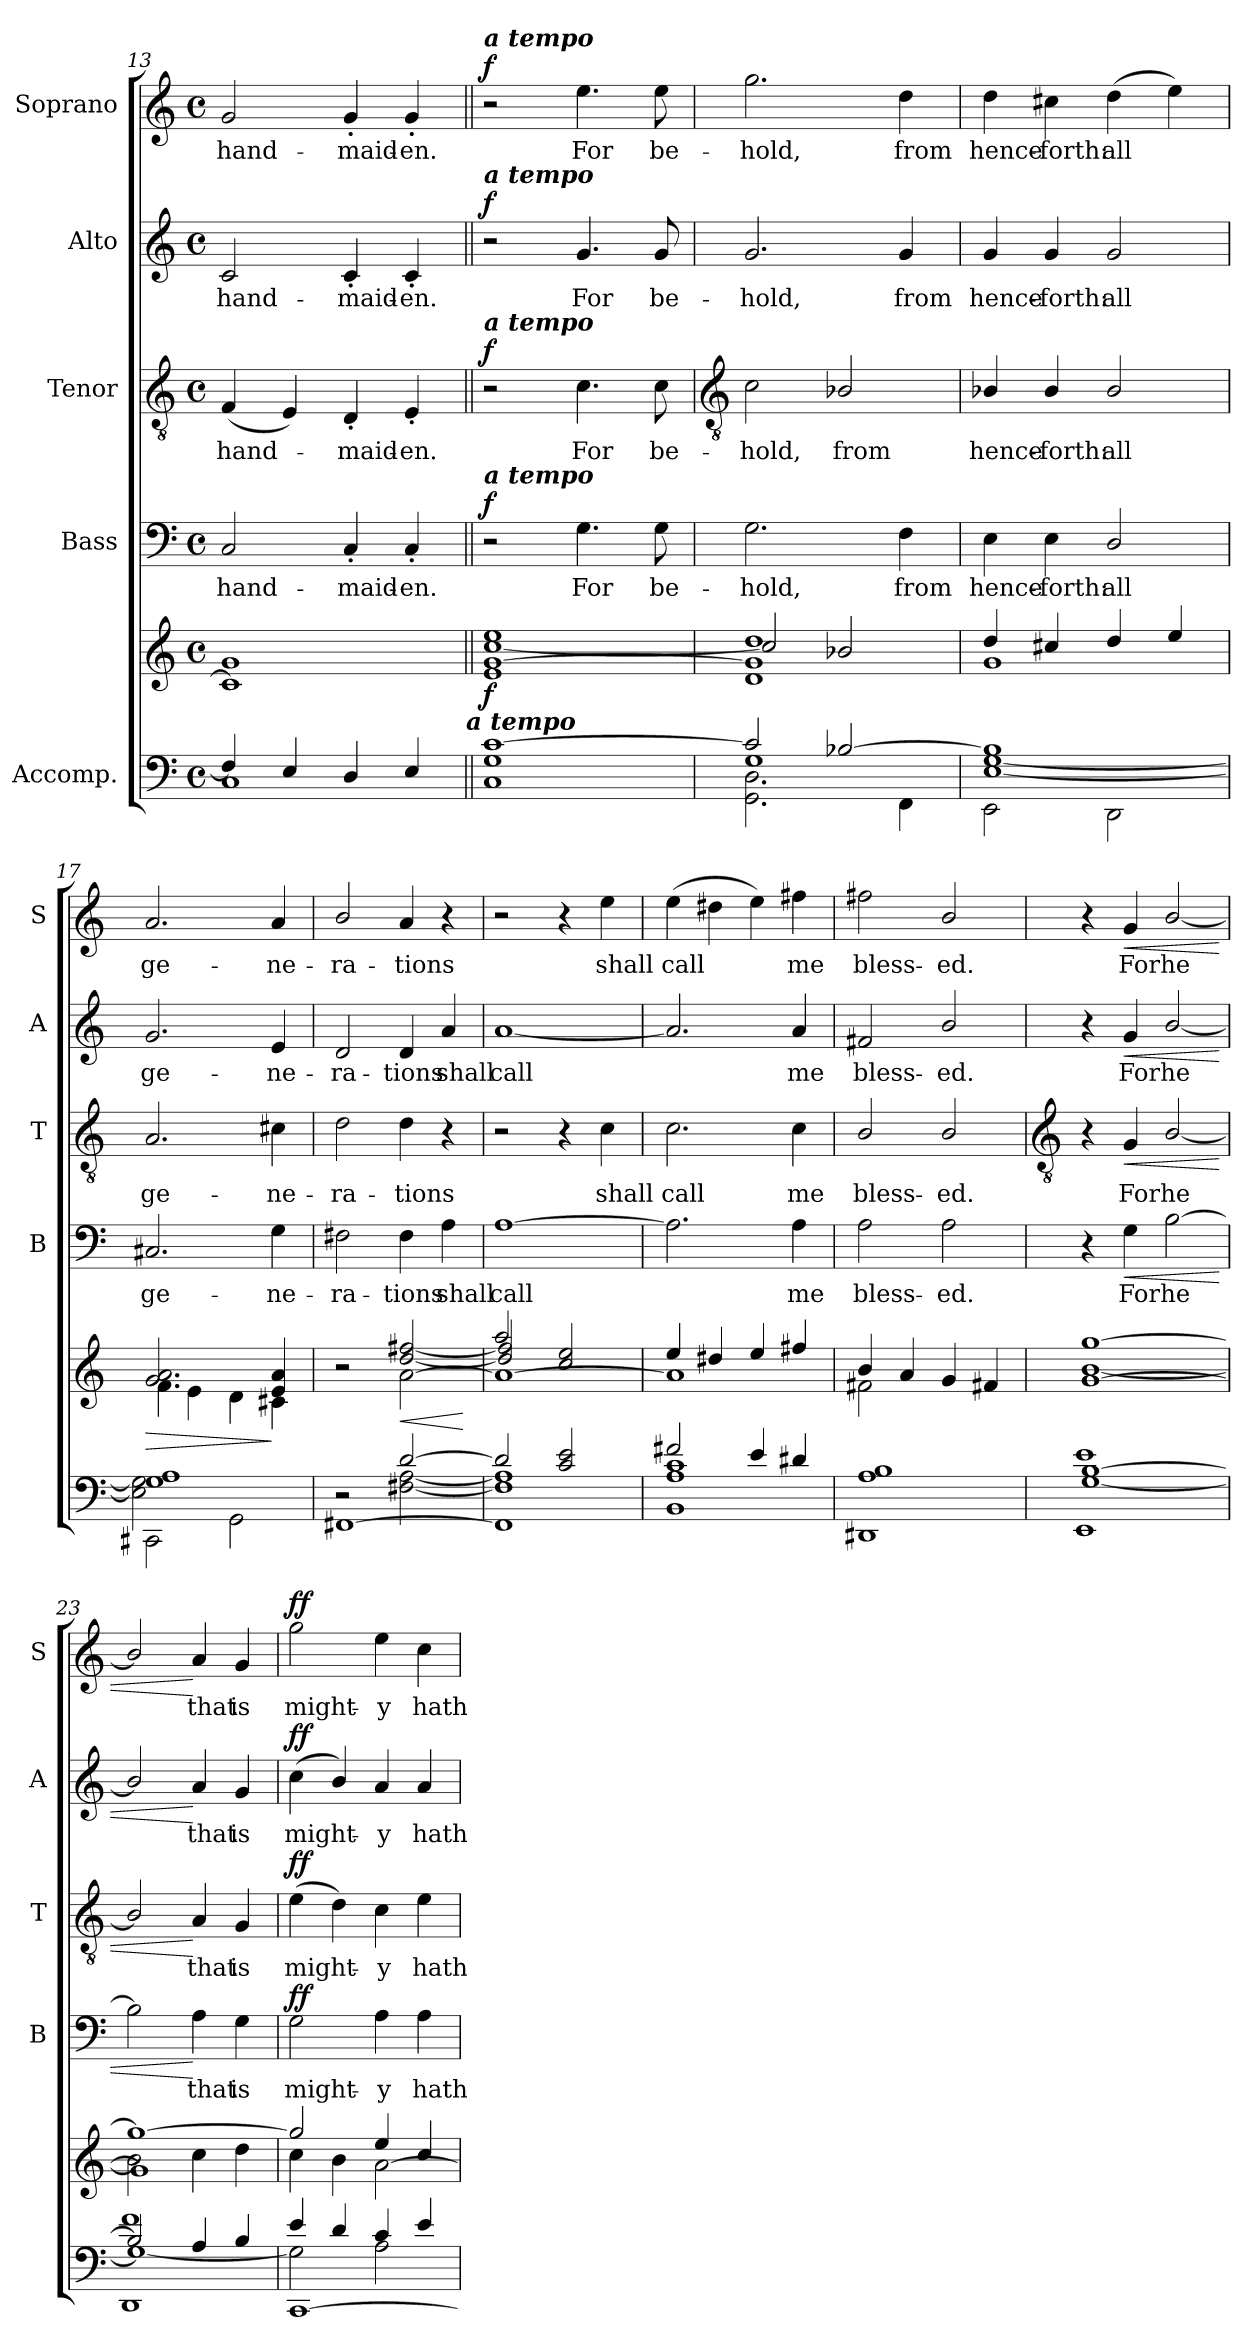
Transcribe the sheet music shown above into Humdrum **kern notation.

**kern	**kern	**dynam	**kern	**text	**dynam	**kern	**text	**dynam	**kern	**text	**dynam	**kern	**text	**dynam
*part5	*part5	*part5	*part4	*part4	*part4	*part3	*part3	*part3	*part2	*part2	*part2	*part1	*part1	*part1
*staff6	*staff5	*staff5/6	*staff4	*staff4	*staff4	*staff3	*staff3	*staff3	*staff2	*staff2	*staff2	*staff1	*staff1	*staff1
*I"Accomp.	*	*	*I"Bass	*	*	*I"Tenor	*	*	*I"Alto	*	*	*I"Soprano	*	*
*	*	*	*I'B	*	*	*I'T	*	*	*I'A	*	*	*I'S	*	*
*clefF4	*clefG2	*	*clefF4	*	*	*clefGv2	*	*	*clefG2	*	*	*clefG2	*	*
*k[]	*k[]	*	*k[]	*	*	*k[]	*	*	*k[]	*	*	*k[]	*	*
*C:	*C:	*	*C:	*	*	*C:	*	*	*C:	*	*	*C:	*	*
*M4/4	*M4/4	*	*M4/4	*	*	*M4/4	*	*	*M4/4	*	*	*M4/4	*	*
*met(c)	*met(c)	*	*met(c)	*	*	*met(c)	*	*	*met(c)	*	*	*met(c)	*	*
=13	=13	=13	=13	=13	=13	=13	=13	=13	=13	=13	=13	=13	=13	=13
*^	*^	*	*	*	*	*	*	*	*	*	*	*	*	*
*	*^	*	*^	*	*	*	*	*	*	*	*	*	*	*	*	*
!	!	!	!	!	!	!	!	!LO:LY:b	!	!	!LO:LY:b	!	!	!LO:LY:b	!	!	!LO:LY:b	!
4F/]	1ryy	1C\	1g/	1ryy	1c\]	.	2C	hand-	.	(<4F	hand-	.	2c	hand-	.	2g	hand-	.
4E/	.	.	.	.	.	.	.	.	.	4E)	.	.	.	.	.	.	.	.
!	!	!	!	!	!	!	!	!LO:LY:b	!	!	!LO:LY:b	!	!	!LO:LY:b	!	!	!LO:LY:b	!
4D/	.	.	.	.	.	.	4C'	-maid-	.	4D'	maid-	.	4c'	-maid-	.	4g'	-maid-	.
!	!	!	!	!	!	!	!	!LO:LY:b	!	!	!LO:LY:b	!	!	!LO:LY:b	!	!	!LO:LY:b	!
4E/	.	.	.	.	.	.	4C'	-en.	.	4E'	-en.	.	4c'	-en.	.	4g'	-en.	.
!LO:TX:a:Bi:t=a tempo	!	!	!	!	!	!	!	!	!	!	!	!	!	!	!	!	!	!
=14||	=14||	=14||	=14||	=14||	=14||	=14||	=14||	=14||	=14||	=14||	=14||	=14||	=14||	=14||	=14||	=14||	=14||	=14||
!	!	!	!	!	!	!	!	!	!	!	!	!	!	!	!	!LO:TX:a:Bi:t=a tempo	!	!
!	!	!	!	!	!	!	!	!	!	!	!	!	!LO:TX:a:Bi:t=a tempo	!	!	!	!	!
!	!	!	!	!	!	!	!	!	!	!LO:TX:a:Bi:t=a tempo	!	!	!	!	!	!	!	!
!	!	!	!	!	!	!	!LO:TX:a:Bi:t=a tempo	!	!	!	!	!	!	!	!	!	!	!
!	!	!	!	!	!	!LO:DY:b	!	!	!LO:DY:b	!	!	!LO:DY:b	!	!	!LO:DY:b	!	!	!LO:DY:b
[1c/	1G\	1C\	1e/ 1ee/	[1cc\	[1g\	f	2r	.	f	2r	.	f	2r	.	f	2r	.	f
!	!	!	!	!	!	!	!	!LO:LY:b	!	!	!LO:LY:b	!	!	!LO:LY:b	!	!	!LO:LY:b	!
.	.	.	.	.	.	.	4.G	For	.	4.c	For	.	4.g	For	.	4.ee	For	.
!	!	!	!	!	!	!	!	!LO:LY:b	!	!	!LO:LY:b	!	!	!LO:LY:b	!	!	!LO:LY:b	!
.	.	.	.	.	.	.	8G	be-	.	8c	be-	.	8g	be-	.	8ee	be-	.
!!LO:LB:g=z
=15	=15	=15	=15	=15	=15	=15	=15	=15	=15	=15	=15	=15	=15	=15	=15	=15	=15	=15
*	*	*	*	*	*	*	*	*	*	*clefGv2	*	*	*	*	*	*	*	*
!	!	!	!	!	!	!	!	!LO:LY:b	!	!	!LO:LY:b	!	!	!LO:LY:b	!	!	!LO:LY:b	!
2c/]	1G\	2.GG\ 2.D\	1d/ 1dd/	2cc/]	1g\]	.	2.G	-hold,	.	2c	-hold,	.	2.g	-hold,	.	2.gg	-hold,	.
!	!	!	!	!	!	!	!	!	!	!	!LO:LY:b	!	!	!	!	!	!	!
[2B-X/	.	.	.	2b-X/	.	.	.	.	.	2B-X/	from	.	.	.	.	.	.	.
!	!	!	!	!	!	!	!	!LO:LY:b	!	!	!	!	!	!LO:LY:b	!	!	!LO:LY:b	!
.	.	4FF\	.	.	.	.	4F	from	.	.	.	.	4g	from	.	4dd	from	.
=16	=16	=16	=16	=16	=16	=16	=16	=16	=16	=16	=16	=16	=16	=16	=16	=16	=16	=16
!	!	!	!	!	!	!	!	!LO:LY:b	!	!	!LO:LY:b	!	!	!LO:LY:b	!	!	!LO:LY:b	!
1B-/]	[1E\ [1G\	2EE\	4dd/	1ryy	1g\	.	4E	hence-	.	4B-X/	hence-	.	4g	hence-	.	4dd	hence-	.
!	!	!	!	!	!	!	!	!LO:LY:b	!	!	!LO:LY:b	!	!	!LO:LY:b	!	!	!LO:LY:b	!
.	.	.	4cc#X/	.	.	.	4E	-forth:	.	4B-/	-forth:	.	4g	-forth:	.	4cc#X	-forth:	.
!	!	!	!	!	!	!	!	!LO:LY:b	!	!	!LO:LY:b	!	!	!LO:LY:b	!	!	!LO:LY:b	!
.	.	2DD\	4dd/	.	.	.	2D/	all	.	2B-/	all	.	2g	all	.	(>4dd	all	.
.	.	.	4ee/	.	.	.	.	.	.	.	.	.	.	.	.	4ee)	.	.
=17	=17	=17	=17	=17	=17	=17	=17	=17	=17	=17	=17	=17	=17	=17	=17	=17	=17	=17
!	!	!	!	!	!	!LO:HP:b	!	!LO:LY:b	!	!	!LO:LY:b	!	!	!LO:LY:b	!	!	!LO:LY:b	!
1G/ 1A/	2E\] 2G\]	2CC#X\	2.g/ 2.a/	1ryy	4f\	>	2.C#X	ge-	.	2.A	ge-	.	2.g	ge-	.	2.a	ge-	.
.	.	.	.	.	4e\	.	.	.	.	.	.	.	.	.	.	.	.	.
.	2ryy	2GG\	.	.	4d\	.	.	.	.	.	.	.	.	.	.	.	.	.
!	!	!	!	!	!	!	!	!LO:LY:b	!	!	!LO:LY:b	!	!	!LO:LY:b	!	!	!LO:LY:b	!
.	.	.	4e/ 4a/	.	4c#X\	]	4G	-ne-	.	4c#X	-ne-	.	4e	-ne-	.	4a	-ne-	.
=18	=18	=18	=18	=18	=18	=18	=18	=18	=18	=18	=18	=18	=18	=18	=18	=18	=18	=18
!	!	!	!	!	!	!	!	!LO:LY:b	!	!	!LO:LY:b	!	!	!LO:LY:b	!	!	!LO:LY:b	!
2r	2r	[1FF#X\	1ryy	2r	2r	.	2F#X	-ra-	.	2d	-ra-	.	2d	-ra-	.	2b/	-ra-	.
!	!	!	!	!	!	!LO:HP:b	!	!LO:LY:b	!	!	!LO:LY:b	!	!	!LO:LY:b	!	!	!LO:LY:b	!
[2d/	[2F#X\ [2A\	.	.	[2dd/ [2ff#X/	[2a\	<	4F#	-tions	.	4d	-tions	.	4d	-tions	.	4a	-tions	.
!	!	!	!	!	!	!	!	!LO:LY:b	!	!	!	!	!	!LO:LY:b	!	!	!	!
.	.	.	.	.	.	.	4A	shall	.	4r	.	.	4a	shall	.	4r	.	.
*v	*v	*v	*	*	*	*	*	*	*	*	*	*	*	*	*	*	*	*
*	*v	*v	*v	*	*	*	*	*	*	*	*	*	*	*	*	*
.	.	[	.	.	.	.	.	.	.	.	.	.	.	.
=19	=19	=19	=19	=19	=19	=19	=19	=19	=19	=19	=19	=19	=19	=19
*^	*^	*	*	*	*	*	*	*	*	*	*	*	*	*
*	*^	*	*^	*	*	*	*	*	*	*	*	*	*	*	*	*
!	!	!	!	!	!	!	!	!LO:LY:b	!	!	!	!	!	!LO:LY:b	!	!	!	!
2d/]	1F#\] 1A\]	1FF#\]	2aa/	2dd/] 2ff#/]	1a\_	.	[1A	call	.	2r	.	.	[1a	call	.	2r	.	.
2c/ 2e/	.	.	2cc/ 2ee/	2ryy	.	.	.	.	.	4r	.	.	.	.	.	4r	.	.
!	!	!	!	!	!	!	!	!	!	!	!LO:LY:b	!	!	!	!	!	!LO:LY:b	!
.	.	.	.	.	.	.	.	.	.	4c	shall	.	.	.	.	4ee	shall	.
=20	=20	=20	=20	=20	=20	=20	=20	=20	=20	=20	=20	=20	=20	=20	=20	=20	=20	=20
!	!	!	!	!	!	!	!	!	!	!	!LO:LY:b	!	!	!	!	!	!LO:LY:b	!
2f#X/	1A\ 1c\	1BB\	4ee/	1ryy	1a\]	.	2.A]	.	.	2.c	call	.	2.a]	.	.	(>4ee	call	.
.	.	.	4dd#X/	.	.	.	.	.	.	.	.	.	.	.	.	4dd#X	.	.
4e/	.	.	4ee/	.	.	.	.	.	.	.	.	.	.	.	.	4ee)	.	.
!	!	!	!	!	!	!	!	!LO:LY:b	!	!	!LO:LY:b	!	!	!LO:LY:b	!	!	!LO:LY:b	!
4d#X/	.	.	4ff#X/	.	.	.	4A	me	.	4c	me	.	4a	me	.	4ff#X	me	.
=21	=21	=21	=21	=21	=21	=21	=21	=21	=21	=21	=21	=21	=21	=21	=21	=21	=21	=21
!	!	!	!	!	!	!	!	!LO:LY:b	!	!	!LO:LY:b	!	!	!LO:LY:b	!	!	!LO:LY:b	!
1A/ 1B/	1ryy	1DD#X\	4b/	1ryy	2f#X\	.	2A	bless-	.	2B/	bless-	.	2f#X	bless-	.	2ff#X	bless-	.
.	.	.	4a/	.	.	.	.	.	.	.	.	.	.	.	.	.	.	.
!	!	!	!	!	!	!	!	!LO:LY:b	!	!	!LO:LY:b	!	!	!LO:LY:b	!	!	!LO:LY:b	!
.	.	.	4g/	.	2ryy	.	2A	-ed.	.	2B/	-ed.	.	2b/	-ed.	.	2b/	-ed.	.
.	.	.	4f#X/	.	.	.	.	.	.	.	.	.	.	.	.	.	.	.
!!LO:LB:g=z
=22	=22	=22	=22	=22	=22	=22	=22	=22	=22	=22	=22	=22	=22	=22	=22	=22	=22	=22
*	*	*	*	*	*	*	*	*	*	*clefGv2	*	*	*	*	*	*	*	*
[1B/	[1G\	1EE\ 1e\	[1gg/	[1b\	[1g\	.	4r	.	.	4r	.	.	4r	.	.	4r	.	.
!	!	!	!	!	!	!	!	!LO:LY:b	!LO:HP:b	!	!LO:LY:b	!LO:HP:b	!	!LO:LY:b	!LO:HP:b	!	!LO:LY:b	!LO:HP:b
.	.	.	.	.	.	.	4G	For	<	4G	For	<	4g	For	<	4g	For	<
!	!	!	!	!	!	!	!	!LO:LY:b	!	!	!LO:LY:b	!	!	!LO:LY:b	!	!	!LO:LY:b	!
.	.	.	.	.	.	.	[2B\	he	.	[2B/	he	.	[2b/	he	.	[2b/	he	.
=23	=23	=23	=23	=23	=23	=23	=23	=23	=23	=23	=23	=23	=23	=23	=23	=23	=23	=23
2B/]	1G\_	1DD\ 1f\	1gg/_	2b\]	1g\]	.	2B\]	.	.	2B/]	.	.	2b/]	.	.	2b/]	.	.
!	!	!	!	!	!	!	!	!LO:LY:b	!	!	!LO:LY:b	!	!	!LO:LY:b	!	!	!LO:LY:b	!
4A/	.	.	.	4cc\	.	.	4A	that	[	4A	that	[	4a	that	[	4a	that	[
!	!	!	!	!	!	!	!	!LO:LY:b	!	!	!LO:LY:b	!	!	!LO:LY:b	!	!	!LO:LY:b	!
4B/	.	.	.	4dd\	.	.	4G	is	.	4G	is	.	4g	is	.	4g	is	.
=24	=24	=24	=24	=24	=24	=24	=24	=24	=24	=24	=24	=24	=24	=24	=24	=24	=24	=24
!	!	!	!	!	!	!	!	!LO:LY:b	!LO:DY:b	!	!LO:LY:b	!LO:DY:b	!	!LO:LY:b	!LO:DY:b	!	!LO:LY:b	!LO:DY:b
4e/	2G\]	[1CC\	2gg/]	1ryy	4cc\	.	2G	might-	ff	(>4e	might-	ff	(<4cc	might-	ff	2gg	might-	ff
4d/	.	.	.	.	4b\	.	.	.	.	4d)	.	.	4b/)	.	.	.	.	.
!	!	!	!	!	!	!	!	!LO:LY:b	!	!	!LO:LY:b	!	!	!LO:LY:b	!	!	!LO:LY:b	!
4c/	2A\	.	4ee/	.	[2a\	.	4A	-y	.	4c	y	.	4a	y	.	4ee	-y	.
!	!	!	!	!	!	!	!	!LO:LY:b	!	!	!LO:LY:b	!	!	!LO:LY:b	!	!	!LO:LY:b	!
4e/	.	.	4cc/	.	.	.	4A	hath	.	4e	hath	.	4a	hath	.	4cc	hath	.
*v	*v	*v	*	*	*	*	*	*	*	*	*	*	*	*	*	*	*	*
*	*v	*v	*v	*	*	*	*	*	*	*	*	*	*	*	*	*
=	=	=	=	=	=	=	=	=	=	=	=	=	=	=
*-	*-	*-	*-	*-	*-	*-	*-	*-	*-	*-	*-	*-	*-	*-
